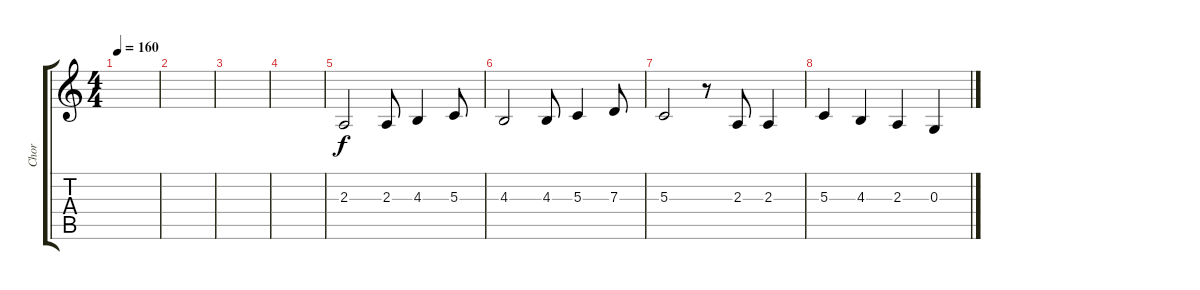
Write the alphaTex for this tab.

\track ("Chor" "Chor") {instrument choiraahs}
\staff {score tabs}
\tuning (E4 B3 G3 D3 A2 E2) {hide}
\ts (4 4)
\tempo 160
\clef g2
\ks c
|
|
|
|
2.3.2 2.3.8 4.3.4 5.3.8 |
4.3.2 4.3.8 5.3.4 7.3.8 |
5.3.2 r.8 2.3.8 2.3.4 |
5.3.4 4.3.4 2.3.4 0.3.4
